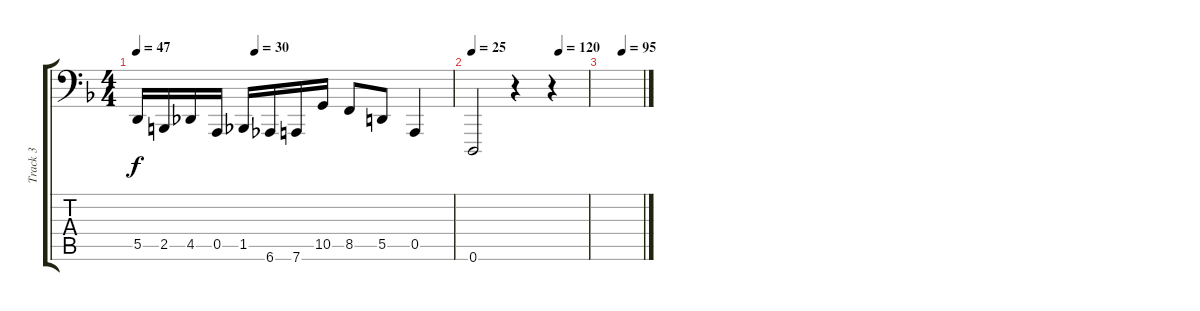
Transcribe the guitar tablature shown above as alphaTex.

\track ("Track 3" "Track 3") {instrument churchorgan}
\staff {score tabs}
\tuning (E3 B2 G2 D2 A1 D1) {hide}
\ts (4 4)
\tempo 47
\tempo (30 0.375)
\clef f4
\ks dminor
5.5.16{dy f} 2.5.16 4.5.16 0.5.16 1.5.16 6.6.16 7.6.16 10.5.16 8.5.8 5.5.8 0.5.4 |
\tempo 25
\tempo (120 0.75)
0.6.2 r.4 r.4 |
\tempo (95 0.5)
